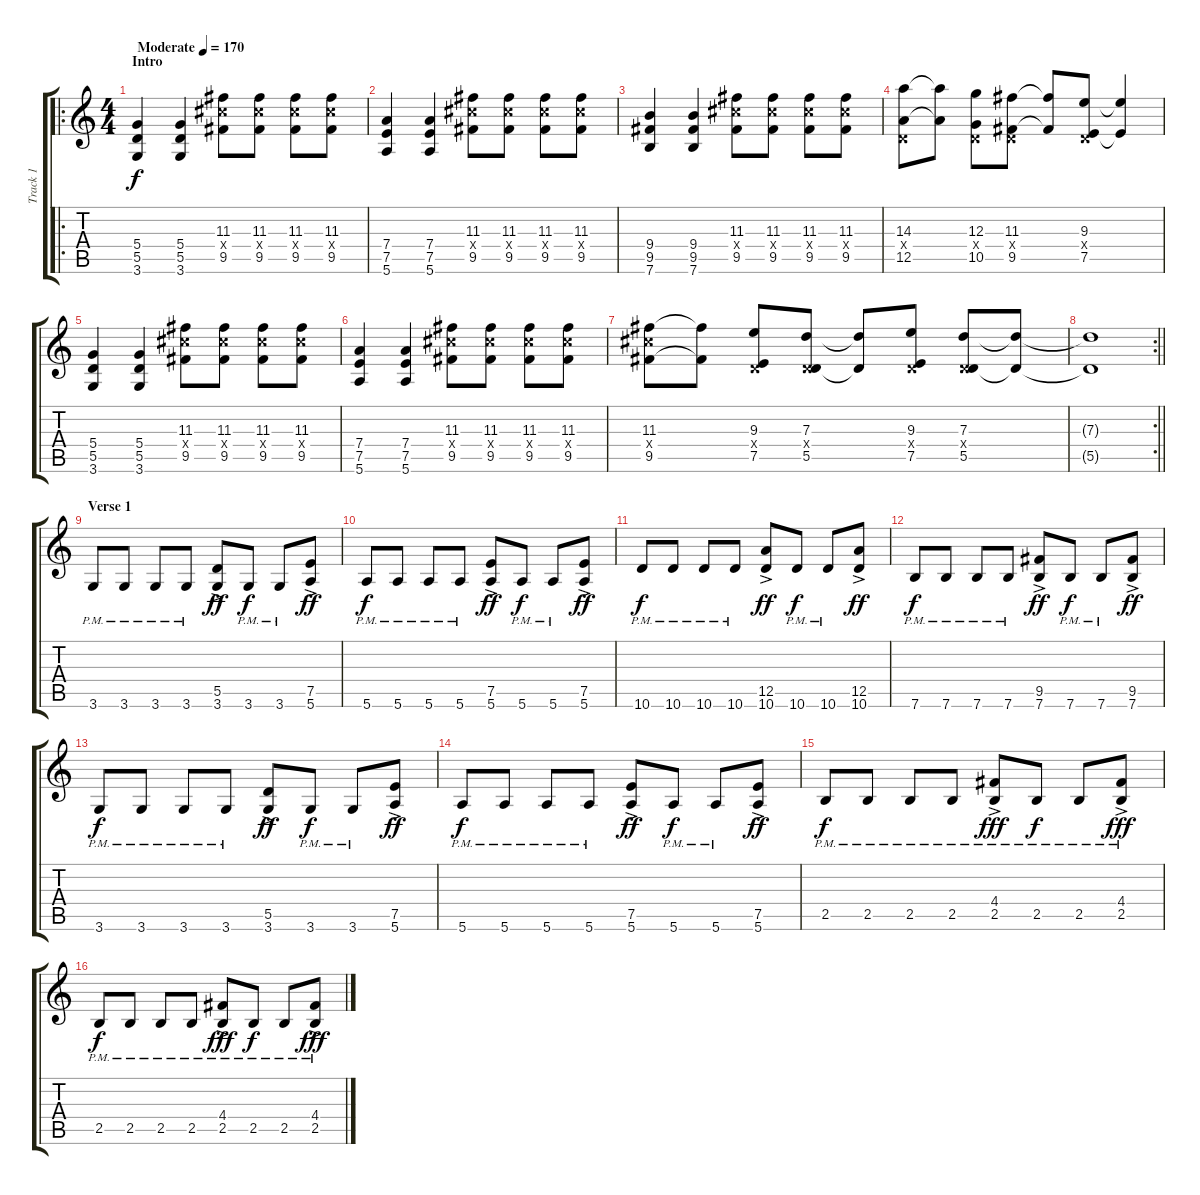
\track ("Track 1" "Track 1") {instrument distortionguitar}
\staff {score tabs}
\tuning (E4 B3 G3 D3 A2 E2) {hide}
\ro
\ts (4 4)
\section ("" "Intro")
\tempo (170 "Moderate")
\clef g2
\ks c
(5.4 5.5 3.6).4{dy f instrument distortionguitar} (5.4 5.5 3.6).4 (11.3 11.4{x} 9.5).8 (11.3 11.4{x} 9.5).8 (11.3 11.4{x} 9.5).8 (11.3 11.4{x} 9.5).8 |
(7.4 7.5 5.6).4 (7.4 7.5 5.6).4 (11.3 11.4{x} 9.5).8 (11.3 11.4{x} 9.5).8 (11.3 11.4{x} 9.5).8 (11.3 11.4{x} 9.5).8 |
(9.4 9.5 7.6).4 (9.4 9.5 7.6).4 (11.3 11.4{x} 9.5).8 (11.3 11.4{x} 9.5).8 (11.3 11.4{x} 9.5).8 (11.3 11.4{x} 9.5).8 |
(14.3 0.4{x} 12.5).8 (14.3{t} 12.5{t}).8 (12.3 0.4{x} 10.5).8 (11.3 0.4{x} 9.5).8 (11.3{t} 9.5{t}).8 (9.3 0.4{x} 7.5).8 (9.3{t} 7.5{t}).4 |
(5.4 5.5 3.6).4 (5.4 5.5 3.6).4 (11.3 11.4{x} 9.5).8 (11.3 11.4{x} 9.5).8 (11.3 11.4{x} 9.5).8 (11.3 11.4{x} 9.5).8 |
(7.4 7.5 5.6).4 (7.4 7.5 5.6).4 (11.3 11.4{x} 9.5).8 (11.3 11.4{x} 9.5).8 (11.3 11.4{x} 9.5).8 (11.3 11.4{x} 9.5).8 |
(11.3 11.4{x} 9.5).8 (11.3{t} 9.5{t}).8 (9.3 0.4{x} 7.5).8 (7.3 0.4{x} 5.5).8 (7.3{t} 5.5{t}).8 (9.3 0.4{x} 7.5).8 (7.3 0.4{x} 5.5).8 (7.3{t} 5.5{t}).8 |
\rc 2
\barLineRight lightlight
(7.3{t} 5.5{t}).1 |
\section ("" "Verse 1")
3.6{pm}.8 3.6{pm}.8 3.6{pm}.8 3.6{pm}.8 (5.5{ac} 3.6{ac}).8{dy ff} 3.6{pm}.8{dy f} 3.6{pm}.8 (7.5{ac} 5.6{ac}).8{dy ff} |
5.6{pm}.8{dy f} 5.6{pm}.8 5.6{pm}.8 5.6{pm}.8 (7.5{ac} 5.6{ac}).8{dy ff} 5.6{pm}.8{dy f} 5.6{pm}.8 (7.5{ac} 5.6{ac}).8{dy ff} |
10.6{pm}.8{dy f} 10.6{pm}.8 10.6{pm}.8 10.6{pm}.8 (12.5{ac} 10.6{ac}).8{dy ff} 10.6{pm}.8{dy f} 10.6{pm}.8 (12.5{ac} 10.6{ac}).8{dy ff} |
7.6{pm}.8{dy f} 7.6{pm}.8 7.6{pm}.8 7.6{pm}.8 (9.5{ac} 7.6{ac}).8{dy ff} 7.6{pm}.8{dy f} 7.6{pm}.8 (9.5{ac} 7.6{ac}).8{dy ff} |
3.6{pm}.8{dy f} 3.6{pm}.8 3.6{pm}.8 3.6{pm}.8 (5.5{ac} 3.6{ac}).8{dy ff} 3.6{pm}.8{dy f} 3.6{pm}.8 (7.5{ac} 5.6{ac}).8{dy ff} |
5.6{pm}.8{dy f} 5.6{pm}.8 5.6{pm}.8 5.6{pm}.8 (7.5{ac} 5.6{ac}).8{dy ff} 5.6{pm}.8{dy f} 5.6{pm}.8 (7.5{ac} 5.6{ac}).8{dy ff} |
2.5{pm}.8{dy f} 2.5{pm}.8 2.5{pm}.8 2.5{pm}.8 (4.4{ac} 2.5{ac pm}).8{dy fff} 2.5{pm}.8{dy f} 2.5{pm}.8 (4.4{ac} 2.5{ac pm}).8{dy fff} |
2.5{pm}.8{dy f} 2.5{pm}.8 2.5{pm}.8 2.5{pm}.8 (4.4{ac} 2.5{ac pm}).8{dy fff} 2.5{pm}.8{dy f} 2.5{pm}.8 (4.4{ac} 2.5{ac pm}).8{dy fff}
